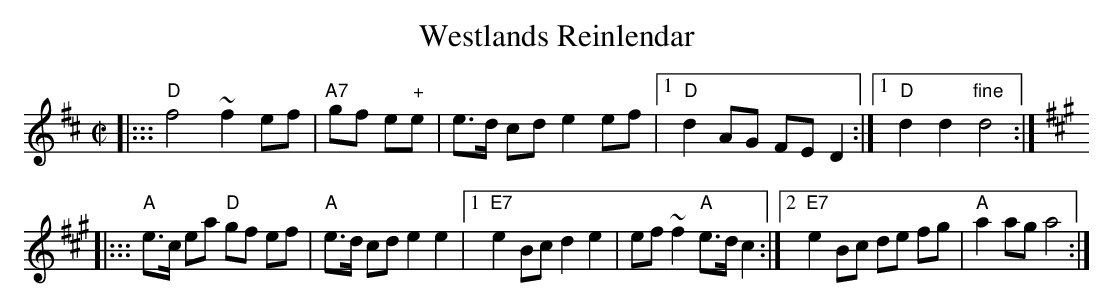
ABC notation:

X:1
T: Westlands Reinlendar
M: C|
L: 1/8
K: D
|::: "D"f4 ~f2 ef | "A7"gf e"+"e | e>d cd e2 ef |1 "D"d2 AG FE D2 :|1 "D"d2 d2 "fine"d4 :|
K: A
|:::"A"e>c ea "D"gf ef | "A"e>d cd e2 e2 |1 "E7"e2 Bc d2 e2 | ef ~f2 "A"e>d c2 :|2 "E7"e2 Bc de fg | "A"a2 ag a4 :|
